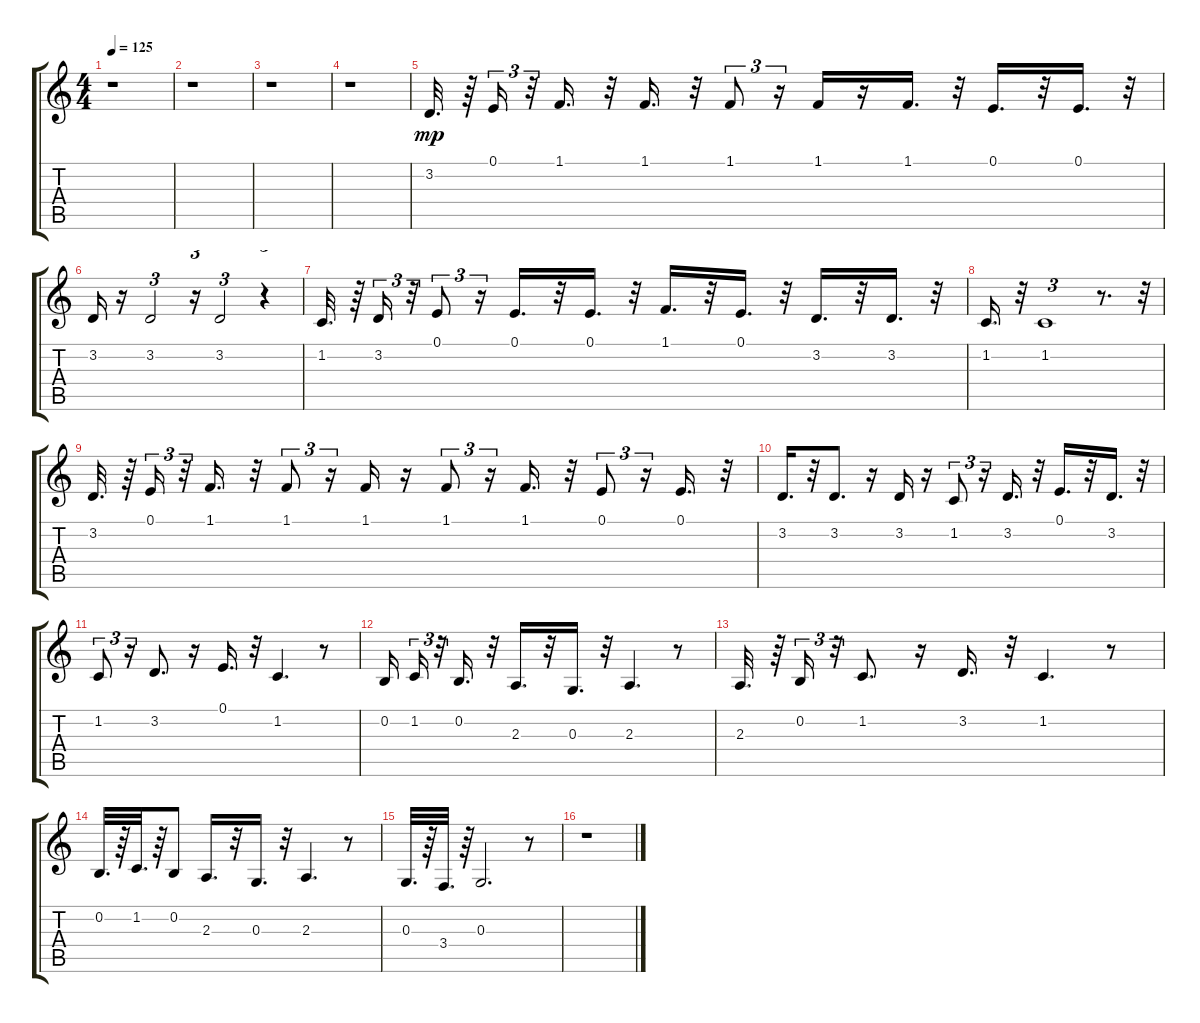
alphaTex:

\track "" {instrument flute}
\staff {score tabs}
\tuning (E4 B3 G3 D3 A2 E2) {hide}
\ts (4 4)
\tempo 125
\clef g2
\ks c
r.1{dy mp instrument flute} |
r.1 |
r.1 |
r.1 |
3.2.32{d} r.64 0.1.16{tu (3 2)} r.32{tu (3 2)} 1.1.16{d} r.32 1.1.16{d} r.32 1.1.8{tu (3 2)} r.16{tu (3 2)} 1.1.16 r.16 1.1.16{d} r.32 0.1.16{d} r.32 0.1.16{d} r.32 |
3.2.16 r.16 3.2.2{tu (3 2)} r.16{tu (3 2)} 3.2.2{tu (3 2)} r.4{tu (3 2)} |
1.2.32{d} r.64 3.2.16{tu (3 2)} r.32{tu (3 2)} 0.1.8{tu (3 2)} r.16{tu (3 2)} 0.1.16{d} r.32 0.1.16{d} r.32 1.1.16{d} r.32 0.1.16{d} r.32 3.2.16{d} r.32 3.2.16{d} r.32 |
1.2.16{d} r.32 1.2.1{tu (3 2)} r.8{d} r.32{tu (3 2)} |
3.2.32{d} r.64 0.1.16{tu (3 2)} r.32{tu (3 2)} 1.1.16{d} r.32 1.1.8{tu (3 2)} r.16{tu (3 2)} 1.1.16 r.16 1.1.8{tu (3 2)} r.16{tu (3 2)} 1.1.16{d} r.32 0.1.8{tu (3 2)} r.16{tu (3 2)} 0.1.16{d} r.32 |
3.2.16{d} r.32 3.2.8{d} r.16 3.2.16 r.16 1.2.8{tu (3 2)} r.16{tu (3 2)} 3.2.16{d} r.32 0.1.16{d} r.32 3.2.16{d} r.32 |
1.2.8{tu (3 2)} r.16{tu (3 2)} 3.2.8{d} r.16 0.1.16{d} r.32 1.2.4{d} r.8 |
0.2.16 1.2.16{tu (3 2)} r.32{tu (3 2)} 0.2.16{d} r.32 2.3.16{d} r.32 0.3.16{d} r.32 2.3.4{d} r.8 |
2.3.32{d} r.64 0.2.16{tu (3 2)} r.32{tu (3 2)} 1.2.8{d} r.16 3.2.16{d} r.32 1.2.4{d} r.8 |
0.2.32{d} r.64 1.2.32{d} r.64 0.2.8 2.3.16{d} r.32 0.3.16{d} r.32 2.3.4{d} r.8 |
0.3.32{d} r.64 3.4.32{d} r.64 0.3.2{d} r.8 |
r.1
